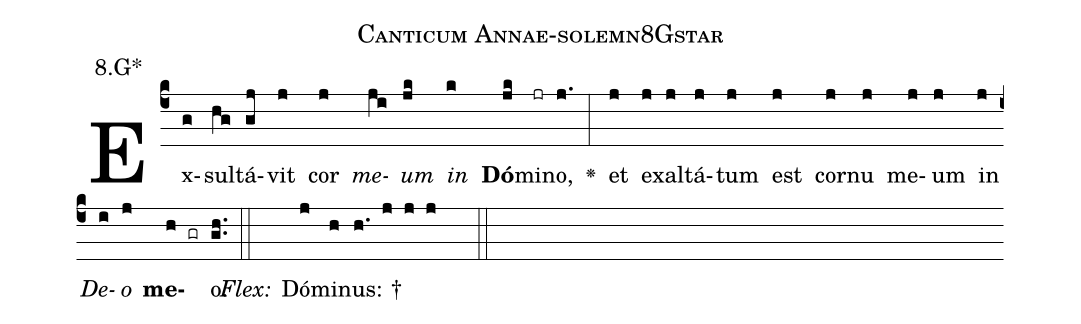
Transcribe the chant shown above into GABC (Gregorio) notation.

name: Canticum Annae-solemn8Gstar;
annotation: 8.G*;
%%
(c4)Ex(g)sul(hg)tá(gj)vit(j) cor(j) <i>me</i>(ji)<i>um</i>(jk) <i>in</i>(k) <b>Dó</b>(jk)mi(jr)no,(j.) <v>\greheightstar</v>(:) et(j) e(j)xal(j)tá(j)tum(j) est(j) cor(j)nu(j) me(j)um(j) in(j) <i>De</i>(i)<i>o</i>(j) <b>me</b>(h gr)o.(gh..) (::)
<i>Flex:</i>()  Dó(j)mi(h)nus: †(h. j j j  ::)

%E(j) u(j) o(i) u(j) a(h) e.(gh..) (::)
